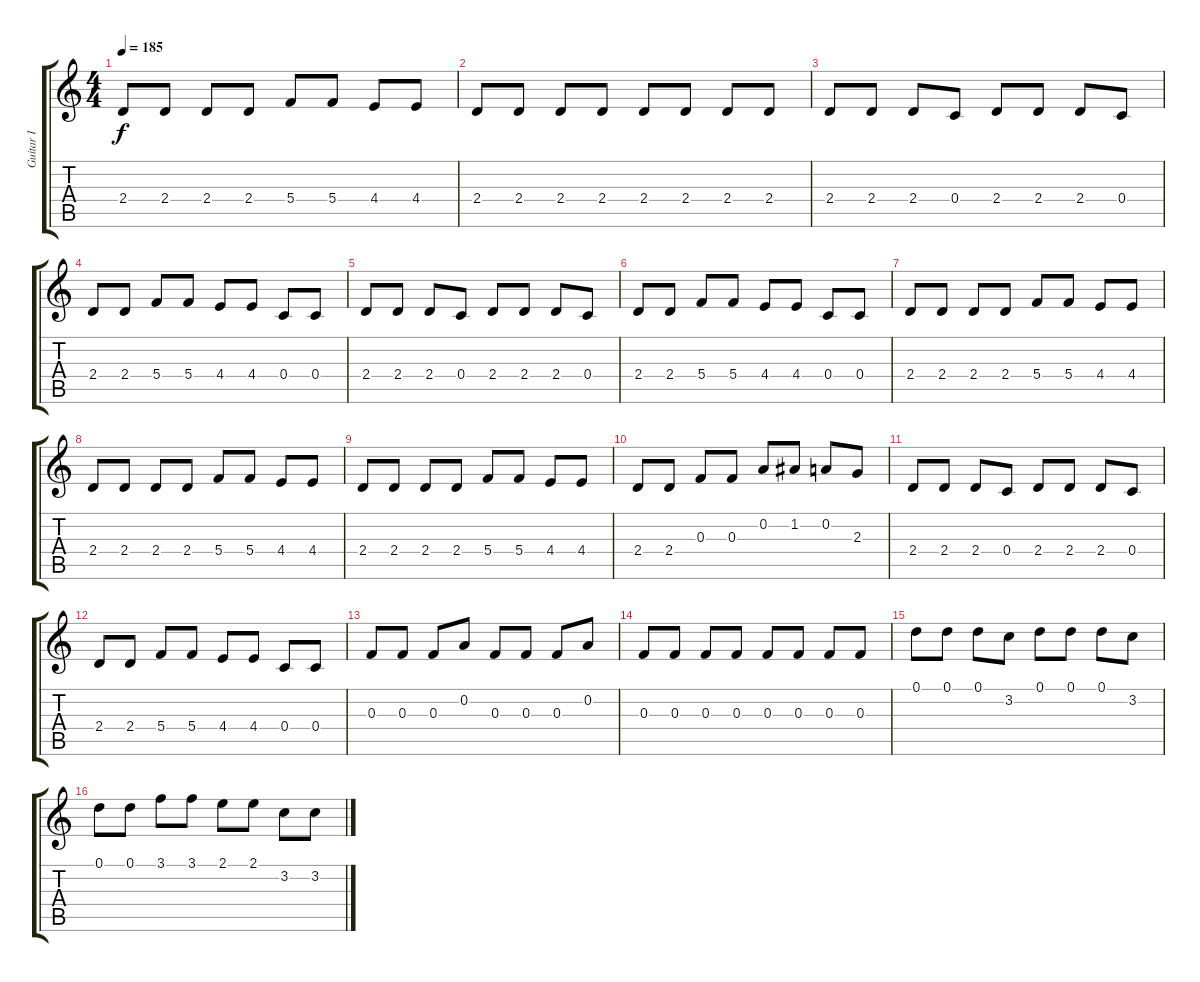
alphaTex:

\track ("Guitar I" "Guitar I") {instrument distortionguitar}
\staff {score tabs}
\tuning (D4 A3 F3 C3 G2 D2) {hide}
\ts (4 4)
\tempo 185
\clef g2
\ks c
2.4.8{dy f} 2.4.8 2.4.8 2.4.8 5.4.8 5.4.8 4.4.8 4.4.8 |
2.4.8 2.4.8 2.4.8 2.4.8 2.4.8 2.4.8 2.4.8 2.4.8 |
2.4.8 2.4.8 2.4.8 0.4.8 2.4.8 2.4.8 2.4.8 0.4.8 |
2.4.8 2.4.8 5.4.8 5.4.8 4.4.8 4.4.8 0.4.8 0.4.8 |
2.4.8 2.4.8 2.4.8 0.4.8 2.4.8 2.4.8 2.4.8 0.4.8 |
2.4.8 2.4.8 5.4.8 5.4.8 4.4.8 4.4.8 0.4.8 0.4.8 |
2.4.8 2.4.8 2.4.8 2.4.8 5.4.8 5.4.8 4.4.8 4.4.8 |
2.4.8 2.4.8 2.4.8 2.4.8 5.4.8 5.4.8 4.4.8 4.4.8 |
2.4.8 2.4.8 2.4.8 2.4.8 5.4.8 5.4.8 4.4.8 4.4.8 |
2.4.8 2.4.8 0.3.8 0.3.8 0.2.8 1.2.8 0.2.8 2.3.8 |
2.4.8 2.4.8 2.4.8 0.4.8 2.4.8 2.4.8 2.4.8 0.4.8 |
2.4.8 2.4.8 5.4.8 5.4.8 4.4.8 4.4.8 0.4.8 0.4.8 |
0.3.8 0.3.8 0.3.8 0.2.8 0.3.8 0.3.8 0.3.8 0.2.8 |
0.3.8 0.3.8 0.3.8 0.3.8 0.3.8 0.3.8 0.3.8 0.3.8 |
0.1.8 0.1.8 0.1.8 3.2.8 0.1.8 0.1.8 0.1.8 3.2.8 |
0.1.8 0.1.8 3.1.8 3.1.8 2.1.8 2.1.8 3.2.8 3.2.8
